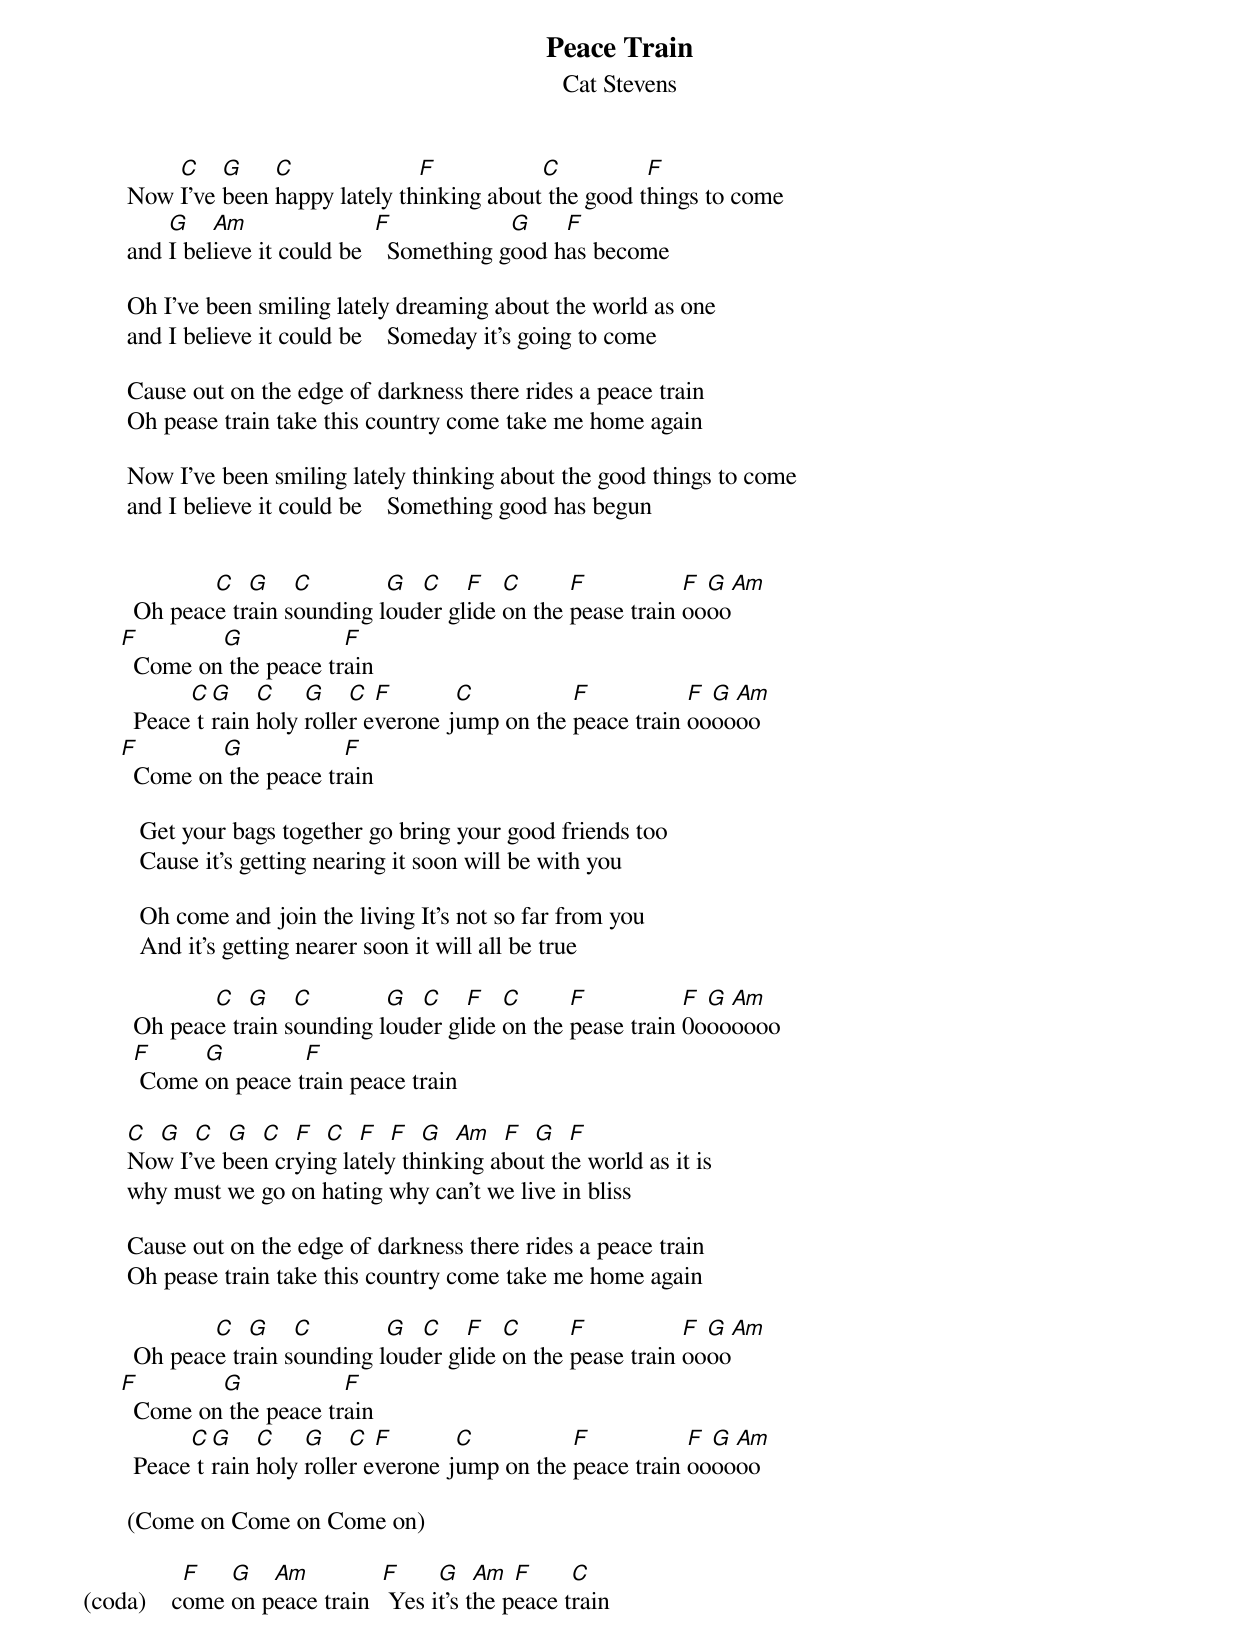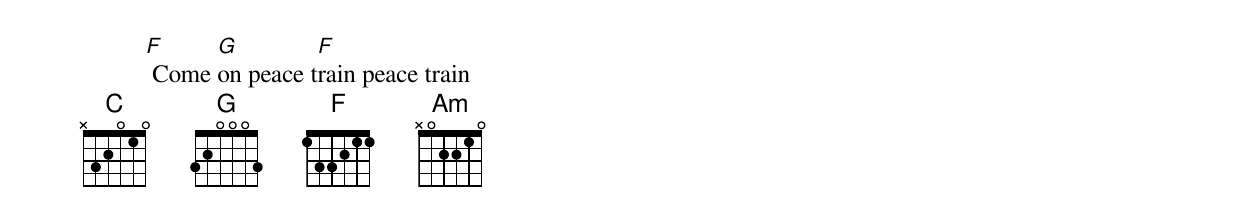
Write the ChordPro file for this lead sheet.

{t:Peace Train}
{st:Cat Stevens}

       Now [C]I've [G]been [C]happy lately th[F]inking about[C] the good t[F]hings to come
       and [G]I bel[Am]ieve it could be  [F]  Something g[G]ood h[F]as become

       Oh I've been smiling lately dreaming about the world as one
       and I believe it could be    Someday it's going to come

       Cause out on the edge of darkness there rides a peace train
       Oh pease train take this country come take me home again

       Now I've been smiling lately thinking about the good things to come
       and I believe it could be    Something good has begun


        Oh peac[C]e tr[G]ain s[C]ounding l[G]oud[C]er gl[F]ide [C]on the [F]pease train [F]oo[G]oo[Am]
      [F]  Come on[G] the peace tr[F]ain
        Peace[C] t[G]rain [C]holy [G]rolle[C]r e[F]verone j[C]ump on the [F]peace train [F]oo[G]oo[Am]oo
      [F]  Come on[G] the peace tr[F]ain

         Get your bags together go bring your good friends too
         Cause it's getting nearing it soon will be with you

         Oh come and join the living It's not so far from you
         And it's getting nearer soon it will all be true

        Oh peac[C]e tr[G]ain s[C]ounding l[G]oud[C]er gl[F]ide [C]on the [F]pease train [F]0o[G]oo[Am]oooo
        [F] Come [G]on peace t[F]rain peace train

       [C]  [G]  [C]  [G]  [C]  [F]  [C]  [F]  [F]  [G]  [Am]  [F]  [G]  [F]
       Now I've been crying lately thinking about the world as it is
       why must we go on hating why can't we live in bliss

       Cause out on the edge of darkness there rides a peace train
       Oh pease train take this country come take me home again

        Oh peac[C]e tr[G]ain s[C]ounding l[G]oud[C]er gl[F]ide [C]on the [F]pease train [F]oo[G]oo[Am]
      [F]  Come on[G] the peace tr[F]ain
        Peace[C] t[G]rain [C]holy [G]rolle[C]r e[F]verone j[C]ump on the [F]peace train [F]oo[G]oo[Am]oo

       (Come on Come on Come on)

(coda)    c[F]ome [G]on p[Am]eace train  [F] Yes i[G]t's t[Am]he p[F]eace t[C]rain
          [F] Come [G]on peace t[F]rain peace train
